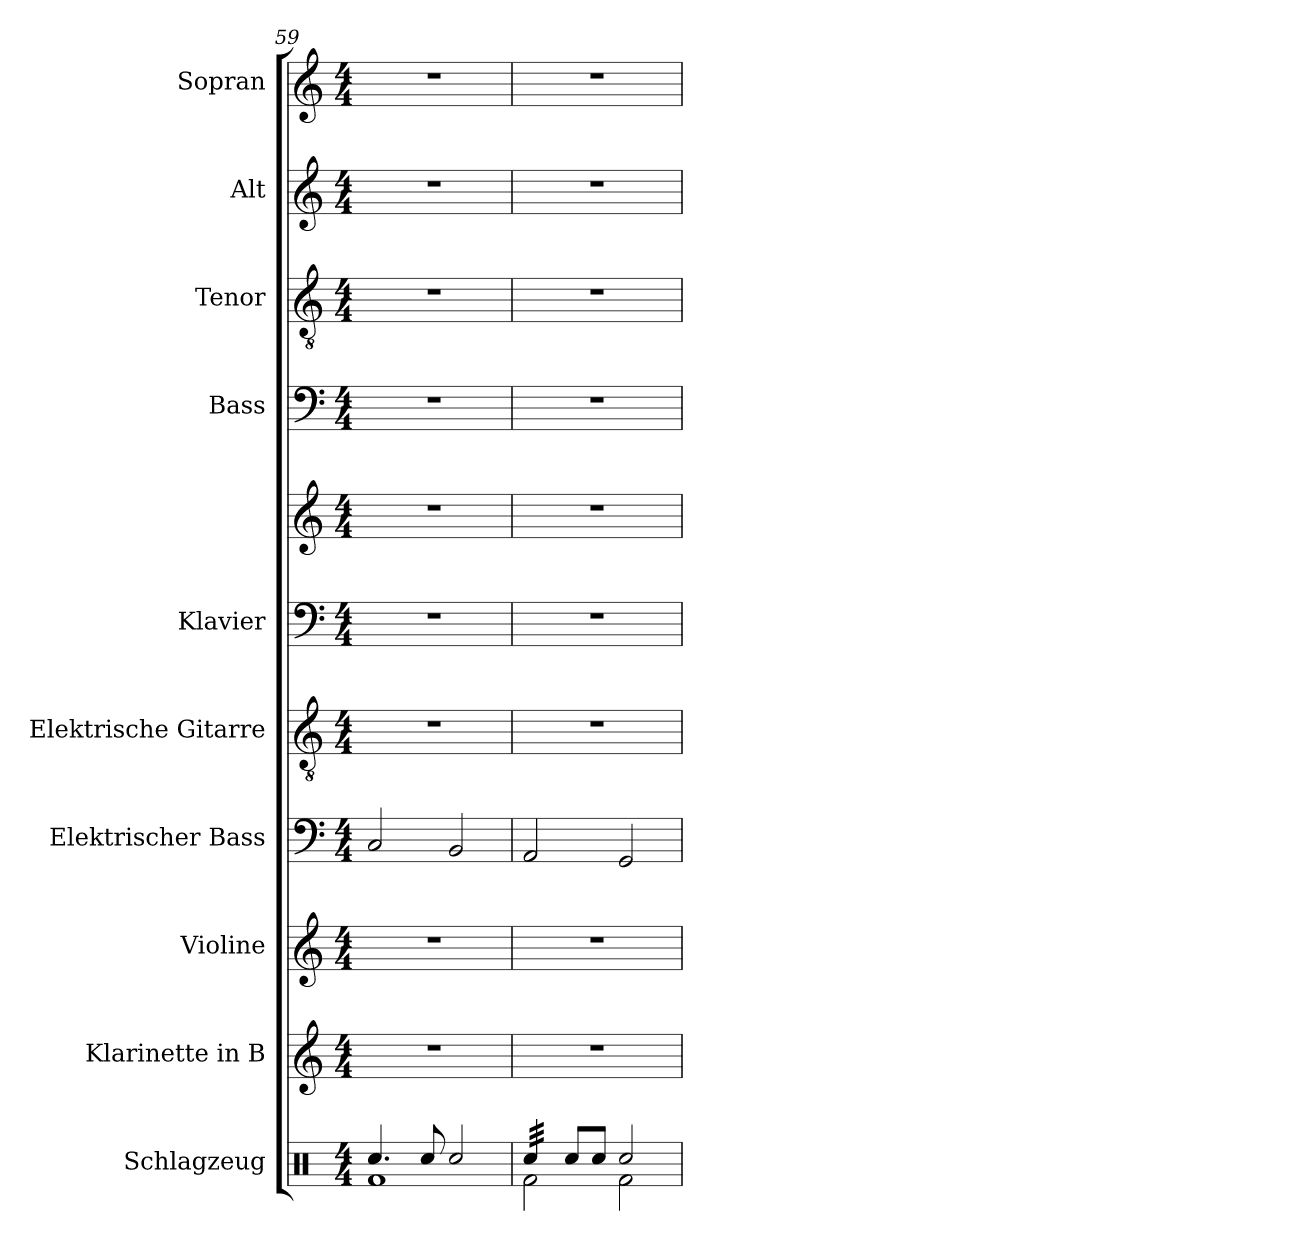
**kern	**kern	**kern	**kern	**kern	**kern	**kern	**kern	**kern	**kern	**kern
*part10	*part9	*part8	*part7	*part6	*part5	*part5	*part4	*part3	*part2	*part1
*staff11	*staff10	*staff9	*staff8	*staff7	*staff6	*staff5	*staff4	*staff3	*staff2	*staff1
*I"Schlagzeug	*I"Klarinette in B	*I"Violine	*I"Elektrischer Bass	*I"Elektrische Gitarre	*I"Klavier	*	*I"Bass	*I"Tenor	*I"Alt	*I"Sopran
*I'Schlgz.	*	*I'Vl.	*I'E-B.	*I'E-Git.	*I'Klav.	*	*I'B.	*I'T.	*I'A.	*I'S.
*clefX	*clefG2	*clefG2	*clefF4	*clefGv2	*clefF4	*clefG2	*clefF4	*clefGv2	*clefG2	*clefG2
*	*ITrd1c2	*	*ITrd7c12	*	*	*	*	*	*	*
*k[]	*k[b-e-]	*k[]	*k[]	*k[]	*k[]	*k[]	*k[]	*k[]	*k[]	*k[]
*M4/4	*M4/4	*M4/4	*M4/4	*M4/4	*M4/4	*M4/4	*M4/4	*M4/4	*M4/4	*M4/4
=59	=59	=59	=59	=59	=59	=59	=59	=59	=59	=59
*^	*	*	*	*	*	*	*	*	*	*
4.Rcc/	1Rf	1r	1r	2CC/	1r	1r	1r	1r	1r	1r	1r
8Rcc/	.	.	.	.	.	.	.	.	.	.	.
2Rcc/	.	.	.	2BBB/	.	.	.	.	.	.	.
=60	=60	=60	=60	=60	=60	=60	=60	=60	=60	=60	=60
*tremolo	*	*	*	*	*	*	*	*	*	*	*
32Rcc/LLL	2Rf\	1r	1r	2AAA/	1r	1r	1r	1r	1r	1r	1r
32Rcc/	.	.	.	.	.	.	.	.	.	.	.
32Rcc/	.	.	.	.	.	.	.	.	.	.	.
32Rcc/	.	.	.	.	.	.	.	.	.	.	.
32Rcc/	.	.	.	.	.	.	.	.	.	.	.
32Rcc/	.	.	.	.	.	.	.	.	.	.	.
32Rcc/	.	.	.	.	.	.	.	.	.	.	.
32Rcc/JJJ	.	.	.	.	.	.	.	.	.	.	.
*Xtremolo	*	*	*	*	*	*	*	*	*	*	*
8Rcc/L	.	.	.	.	.	.	.	.	.	.	.
8Rcc/J	.	.	.	.	.	.	.	.	.	.	.
2Rcc/	2Rf\	.	.	2GGG/	.	.	.	.	.	.	.
*v	*v	*	*	*	*	*	*	*	*	*	*
=	=	=	=	=	=	=	=	=	=	=
*-	*-	*-	*-	*-	*-	*-	*-	*-	*-	*-
